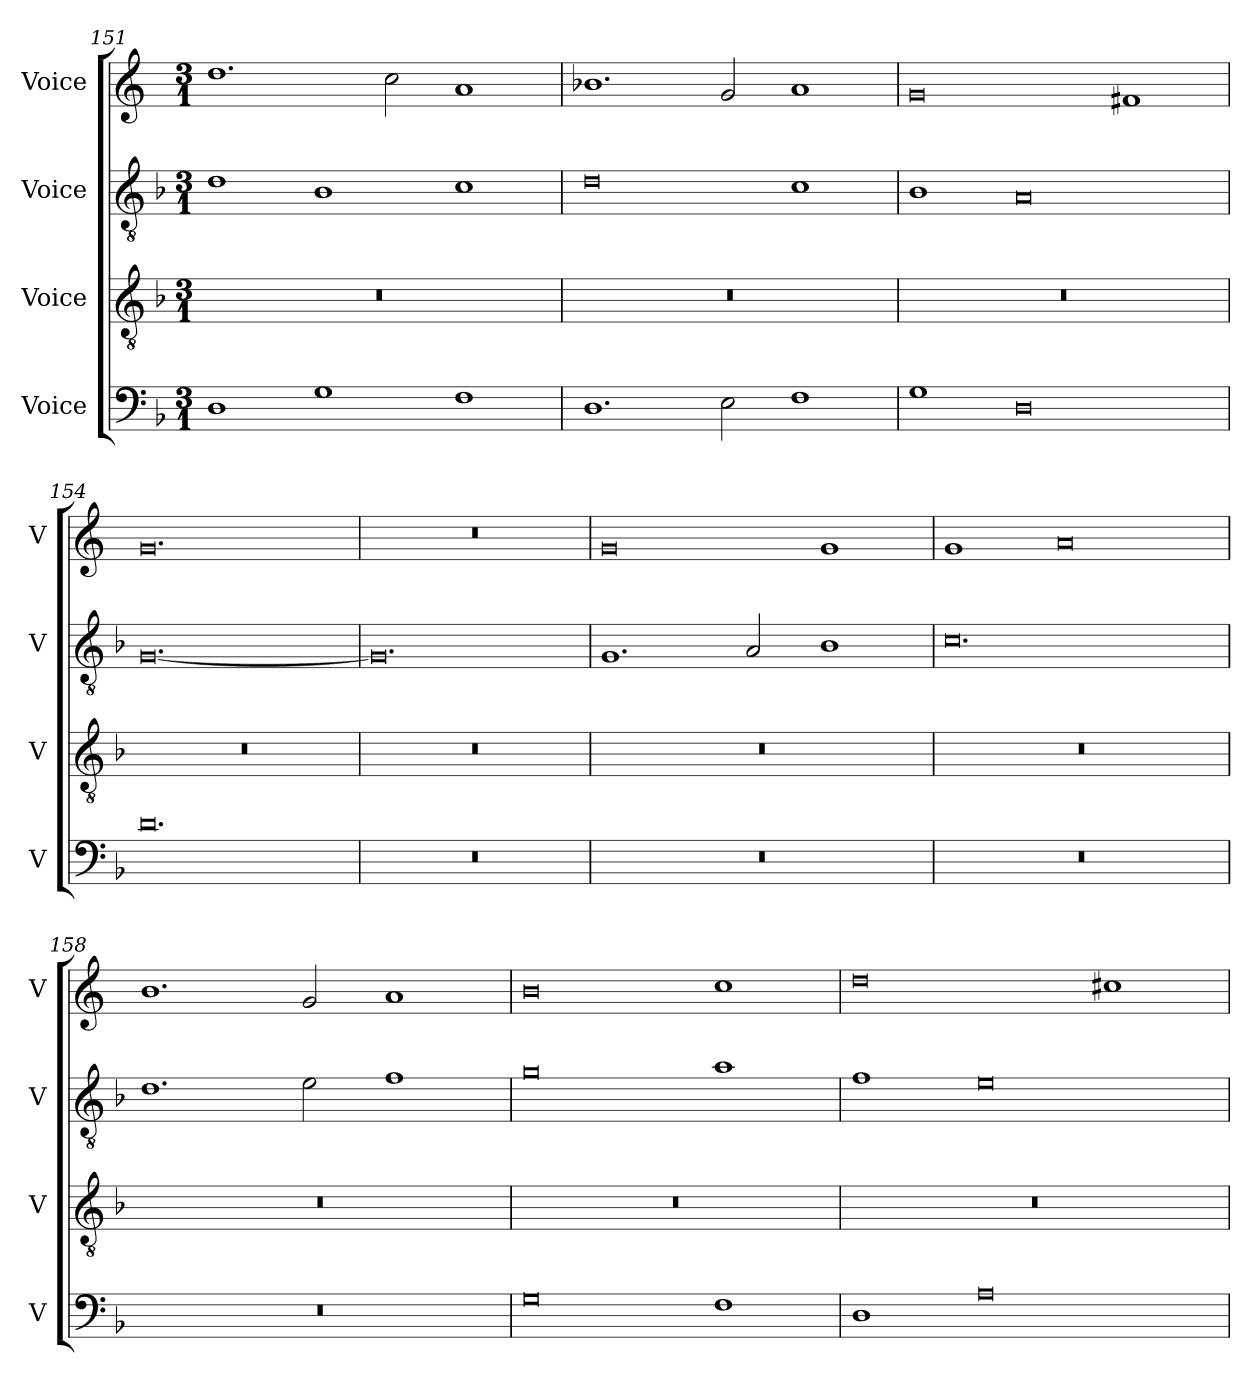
**kern	**kern	**kern	**kern
*part4	*part3	*part2	*part1
*staff4	*staff3	*staff2	*staff1
*I"Voice	*I"Voice	*I"Voice	*I"Voice
*I'V	*I'V	*I'V	*I'V
!!LO:LB:g=z
*clefF4	*clefGv2	*clefGv2	*clefG2
*k[b-]	*k[b-]	*k[b-]	*k[]
*M3/1	*M3/1	*M3/1	*M3/1
=151	=151	=151	=151
1D	0.r	1d	1.dd
1G	.	1B-	.
.	.	.	2cc\
1F	.	1c	1a
=152	=152	=152	=152
1.D	0.r	0d	1.b-X
2E\	.	.	2g/
1F	.	1c	1a
=153	=153	=153	=153
1G	0.r	1B-	0g
0D	.	0A	.
.	.	.	1f#X
=154	=154	=154	=154
0.d	0.r	[0.G	0.g
!!LO:LB:g=z
=155	=155	=155	=155
0.r	0.r	0.G]	0.r
=156	=156	=156	=156
0.r	0.r	1.G	0g
.	.	2A/	.
.	.	1B-	1g
=157	=157	=157	=157
0.r	0.r	0.c	1g
.	.	.	0a
=158	=158	=158	=158
0.r	0.r	1.d	1.b
.	.	2e\	2g/
.	.	1f	1a
!!LO:PB:g=z
=159	=159	=159	=159
0G	0.r	0g	0b
1F	.	1a	1cc
=160	=160	=160	=160
1D	0.r	1f	0dd
0A	.	0e	.
.	.	.	1cc#X
=	=	=	=
*-	*-	*-	*-
